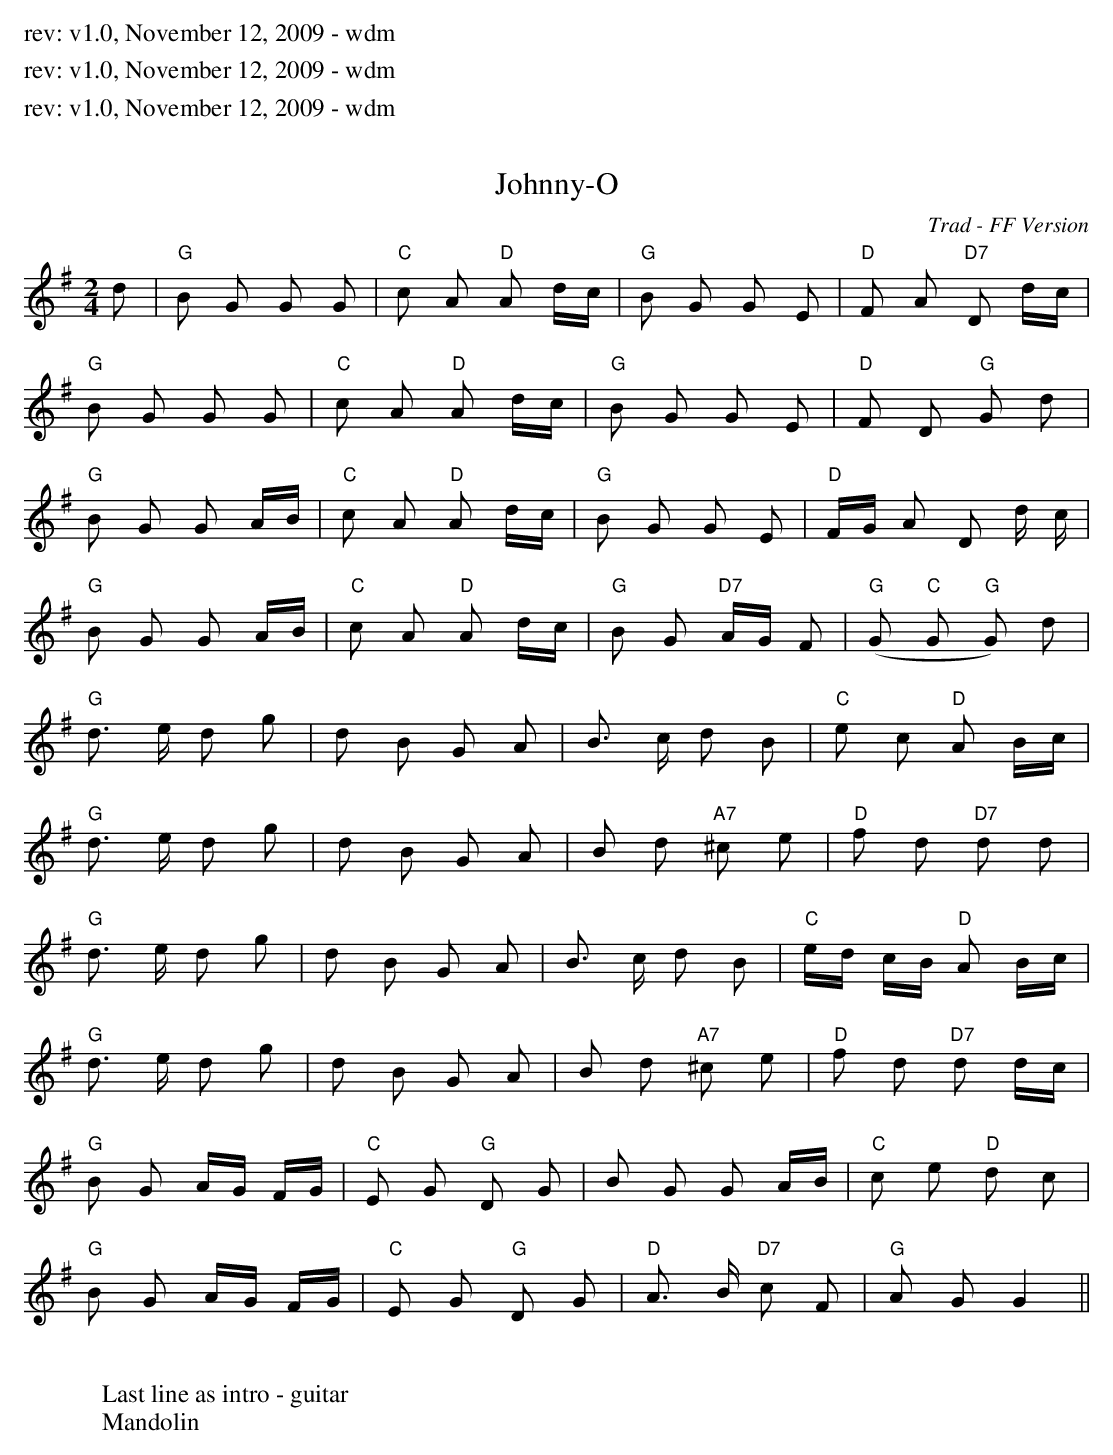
X:1
T: Johnny-O
O: Trad - FF Version
M: 2/4
L: 1/8
K: Gmaj
d |\
"G"B  G G    G    | "C"c A "D"A d/c/ | "G"B  G     G    E    | "D"F     A    "D7"D  d/c/  |
"G"B  G G    G    | "C"c A "D"A d/c/ | "G"B  G     G    E    | "D"F     D    "G" G  d     |
"G"B  G G    A/B/ | "C"c A "D"A d/c/ | "G"B  G     G    E    | "D"F/G/  A        D  d/ c/ |
"G"B  G G    A/B/ | "C"c A "D"A d/c/ | "G"B  G "D7"A/G/ F    | "G"(G "C"G    "G" G) d     |
"G"d> e d    g    |    d B    G A    |    B> c     d    B    | "C"e     c    "D" A  B/c/  |
"G"d> e d    g    |    d B    G A    |    B  d "A7"^c   e    | "D"f     d    "D7"d  d     |
"G"d> e d    g    |    d B    G A    |    B> c     d    B    | "C"e/d/  c/B/ "D" A  B/c/  |
"G"d> e d    g    |    d B    G A    |    B  d "A7"^c   e    | "D"f     d    "D7"d  d/c/  |
"G"B  G A/G/ F/G/ | "C"E G "G"D G    |    B  G     G    A/B/ | "C"c     e    "D" d  c     |
"G"B  G A/G/ F/G/ | "C"E G "G"D G    | "D"A> B "D7"c    F    | "G"A     G        G2      ||
W:
W:Last line as intro - guitar
W:Mandolin
